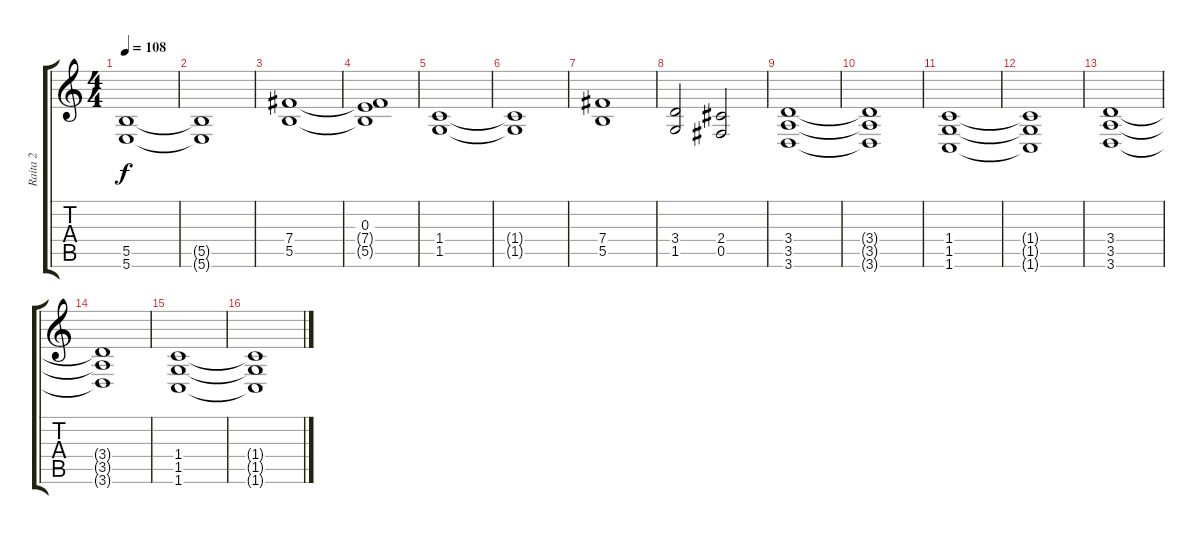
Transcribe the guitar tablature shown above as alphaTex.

\track ("Raita 2" "Raita 2") {instrument distortionguitar}
\staff {score tabs}
\tuning (Db4 Ab3 E3 B2 Gb2 B1) {hide}
\ts (4 4)
\tempo 108
\clef g2
\ks c
(5.5 5.6).1{dy f} |
(5.5{t} 5.6{t}).1 |
(7.4 5.5).1 |
(0.3 7.4{t} 5.5{t}).1 |
(1.4 1.5).1 |
(1.4{t} 1.5{t}).1 |
(7.4 5.5).1 |
(3.4 1.5).2 (2.4 0.5).2 |
(3.4 3.5 3.6).1 |
(3.4{t} 3.5{t} 3.6{t}).1 |
(1.4 1.5 1.6).1 |
(1.4{t} 1.5{t} 1.6{t}).1 |
(3.4 3.5 3.6).1 |
(3.4{t} 3.5{t} 3.6{t}).1 |
(1.4 1.5 1.6).1 |
(1.4{t} 1.5{t} 1.6{t}).1
